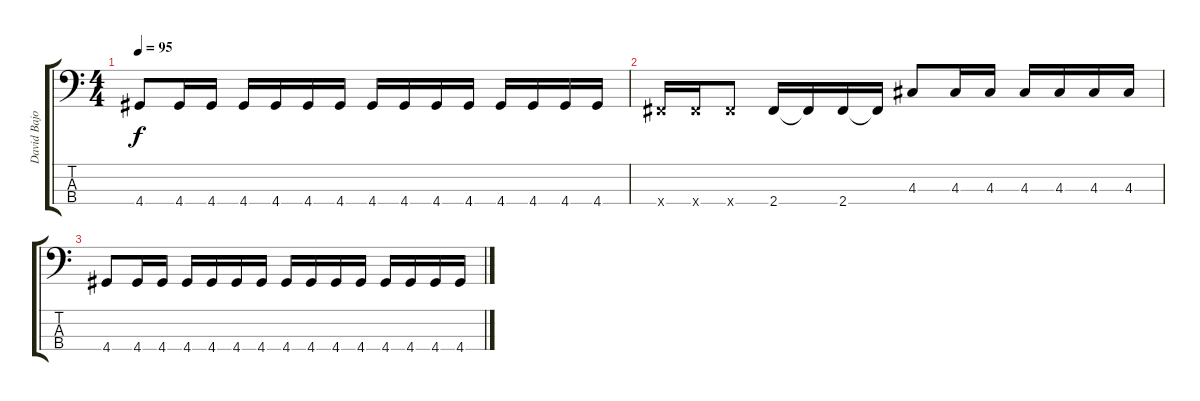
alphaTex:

\track ("David Bajo" "David Bajo") {instrument electricbasspick}
\staff {score tabs}
\tuning (G2 D2 A1 E1) {hide}
\ts (4 4)
\tempo 95
\clef f4
\ks c
4.4.8{dy f} 4.4.16 4.4.16 4.4.16 4.4.16 4.4.16 4.4.16 4.4.16 4.4.16 4.4.16 4.4.16 4.4.16 4.4.16 4.4.16 4.4.16 |
2.4{x}.16 2.4{x}.16 2.4{x}.8 2.4.16 2.4{t}.16 2.4.16 2.4{t}.16 4.3.8 4.3.16 4.3.16 4.3.16 4.3.16 4.3.16 4.3.16 |
4.4.8 4.4.16 4.4.16 4.4.16 4.4.16 4.4.16 4.4.16 4.4.16 4.4.16 4.4.16 4.4.16 4.4.16 4.4.16 4.4.16 4.4.16
